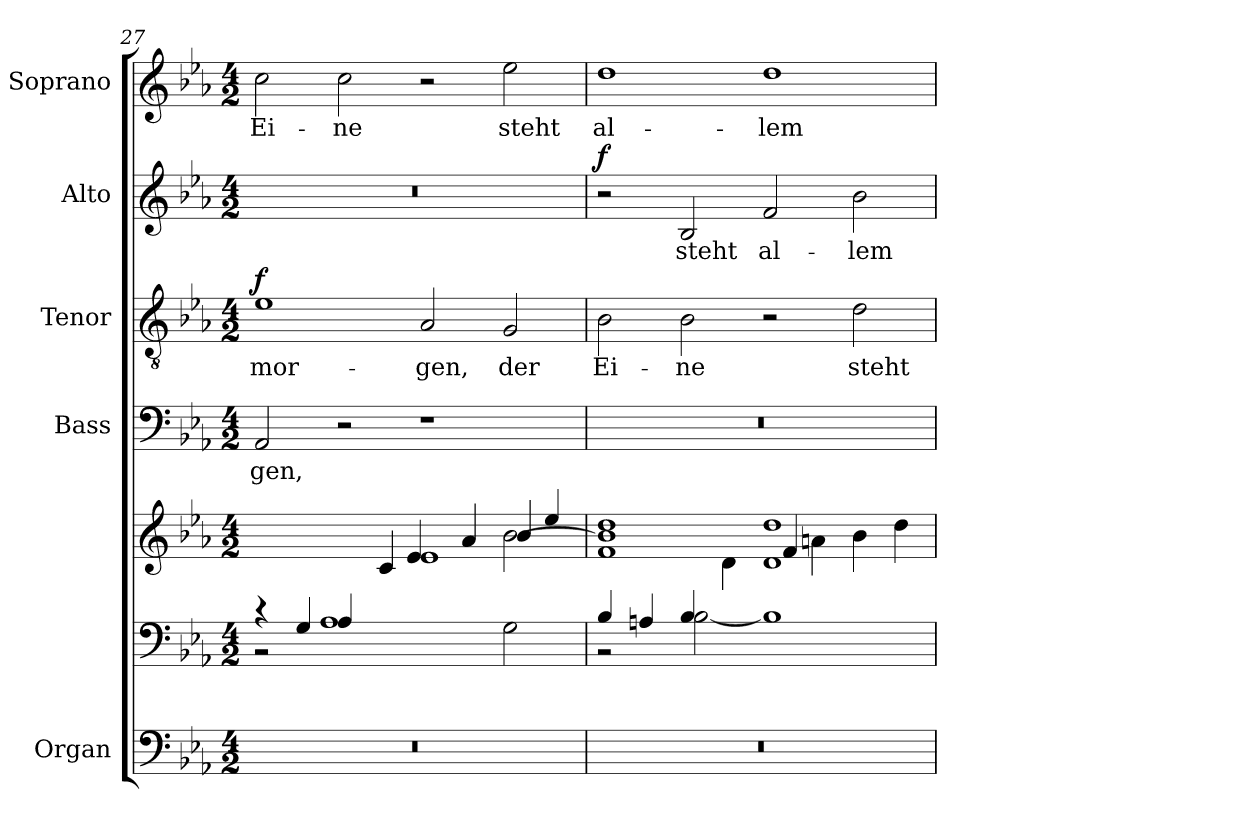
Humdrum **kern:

**kern	**kern	**kern	**kern	**text	**kern	**text	**dynam	**kern	**text	**dynam	**kern	**text
*part5	*part5	*part5	*part4	*part4	*part3	*part3	*part3	*part2	*part2	*part2	*part1	*part1
*staff7	*staff6	*staff5	*staff4	*staff4	*staff3	*staff3	*staff3	*staff2	*staff2	*staff2	*staff1	*staff1
*I"Organ	*	*	*I"Bass	*	*I"Tenor	*	*	*I"Alto	*	*	*I"Soprano	*
*	*	*	*	*	*	*	*	*	*	*	*I'Pno	*
*clefF4	*clefF4	*clefG2	*clefF4	*	*clefGv2	*	*	*clefG2	*	*	*clefG2	*
*k[b-e-a-]	*k[b-e-a-]	*k[b-e-a-]	*k[b-e-a-]	*	*k[b-e-a-]	*	*	*k[b-e-a-]	*	*	*k[b-e-a-]	*
*E-:	*E-:	*E-:	*E-:	*	*E-:	*	*	*E-:	*	*	*E-:	*
*M4/2	*M4/2	*M4/2	*M4/2	*	*M4/2	*	*	*M4/2	*	*	*M4/2	*
=27	=27	=27	=27	=27	=27	=27	=27	=27	=27	=27	=27	=27
*	*^	*^	*	*	*	*	*	*	*	*	*	*
*	*	*	*	*^	*	*	*	*	*	*	*	*	*	*
!	!	!	!	!	!	!	!LO:LY:b	!	!LO:LY:b	!LO:DY:b	!	!	!	!	!LO:LY:b
0r	4rc	2rBB	1.ryy	1ryy	2.ryy	2AA-/	-gen,	1e-	mor-	f	0r	.	.	2cc\	Ei-
.	(>4G/	.	.	.	.	.	.	.	.	.	.	.	.	.	.
!	!	!	!	!	!	!	!	!	!	!	!	!	!	!	!LO:LY:b
.	4A-/	1A-	.	.	.	2r	.	.	.	.	.	.	.	2cc\	-ne
.	1ryy	.	.	.	4c/	.	.	.	.	.	.	.	.	.	.
!	!	!	!	!	!	!	!	!	!LO:LY:b	!	!	!	!	!	!
.	.	.	.	1e-	4e-/	1r	.	2A-/	-gen,	.	.	.	.	2r	.
.	.	.	.	.	4a-/	.	.	.	.	.	.	.	.	.	.
!	!	!	!	!	!	!	!	!	!LO:LY:b	!	!	!	!	!	!LO:LY:b
.	.	2G\	[2b-\	.	4b-/	.	.	2G/	der	.	.	.	.	2ee-\	steht
.	4ryy	.	.	.	4ee-/)	.	.	.	.	.	.	.	.	.	.
!!LO:PB:g=z
=28	=28	=28	=28	=28	=28	=28	=28	=28	=28	=28	=28	=28	=28	=28	=28
!	!	!	!	!	!	!	!	!	!LO:LY:b	!	!	!	!LO:DY:b	!	!LO:LY:b
*	*	*	*	*v	*v	*	*	*	*	*	*	*	*	*	*
0r	(>4B-/	2r	1f 1b-] 1dd	2.ryy	0r	.	2B-\	Ei-	.	2r	.	f	1dd	al-
.	4An/	.	.	.	.	.	.	.	.	.	.	.	.	.
!	!	!	!	!	!	!	!	!LO:LY:b	!	!	!LO:LY:b	!	!	!
.	4B-/	[2B-\	.	.	.	.	2B-\	-ne	.	2B-/	steht	.	.	.
.	1ryy	.	.	4d\	.	.	.	.	.	.	.	.	.	.
!	!	!	!	!	!	!	!	!	!	!	!LO:LY:b	!	!	!LO:LY:b
.	.	1B-]	1d 1dd	4f/	.	.	2r	.	.	2f/	al-	.	1dd	-lem
.	.	.	.	4an\	.	.	.	.	.	.	.	.	.	.
!	!	!	!	!	!	!	!	!LO:LY:b	!	!	!LO:LY:b	!	!	!
.	.	.	.	4b-\	.	.	2d\	steht	.	2b-\	-lem	.	.	.
.	4ryy	.	.	4dd\)	.	.	.	.	.	.	.	.	.	.
*	*v	*v	*	*	*	*	*	*	*	*	*	*	*	*
*	*	*v	*v	*	*	*	*	*	*	*	*	*	*
=	=	=	=	=	=	=	=	=	=	=	=	=
*-	*-	*-	*-	*-	*-	*-	*-	*-	*-	*-	*-	*-
